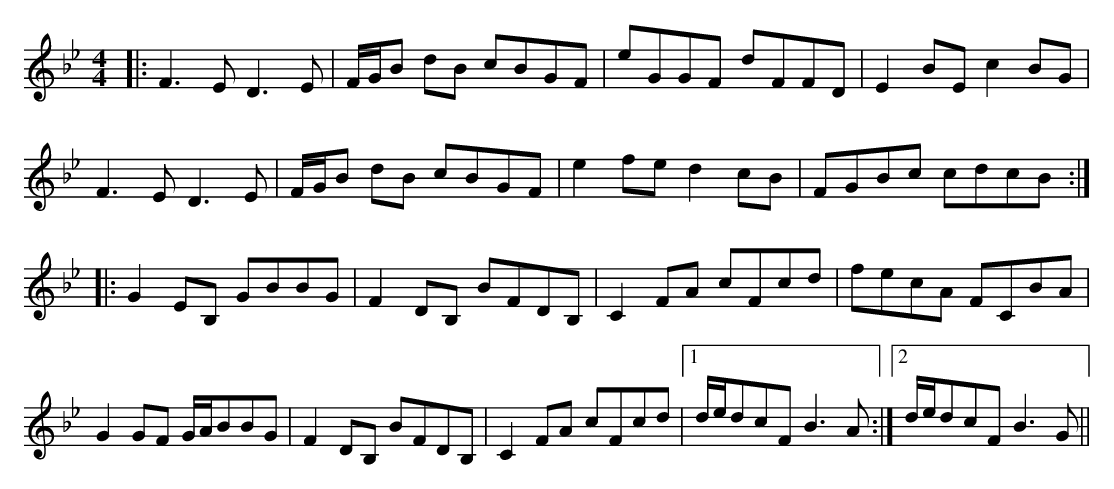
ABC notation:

X:1
M:4/4
K:Cdor
|:F3 E D3 E|F1/2G1/2B dB cBGF|eGGF dFFD|E2BE c2 BG|
F3 E D3 E| F1/2G1/2B dB cBGF|e2 fe d2cB|FGBc cdcB:|
|:G2 EB, GBBG|F2DB, BFDB,|C2FA cFcd|fecA FCBA|
G2 GF G1/2A1/2BBG|F2DB, BFDB,|C2FA cFcd|1 d1/2e1/2dcF B3A:|2 d1/2e1/2dcF B3G||
